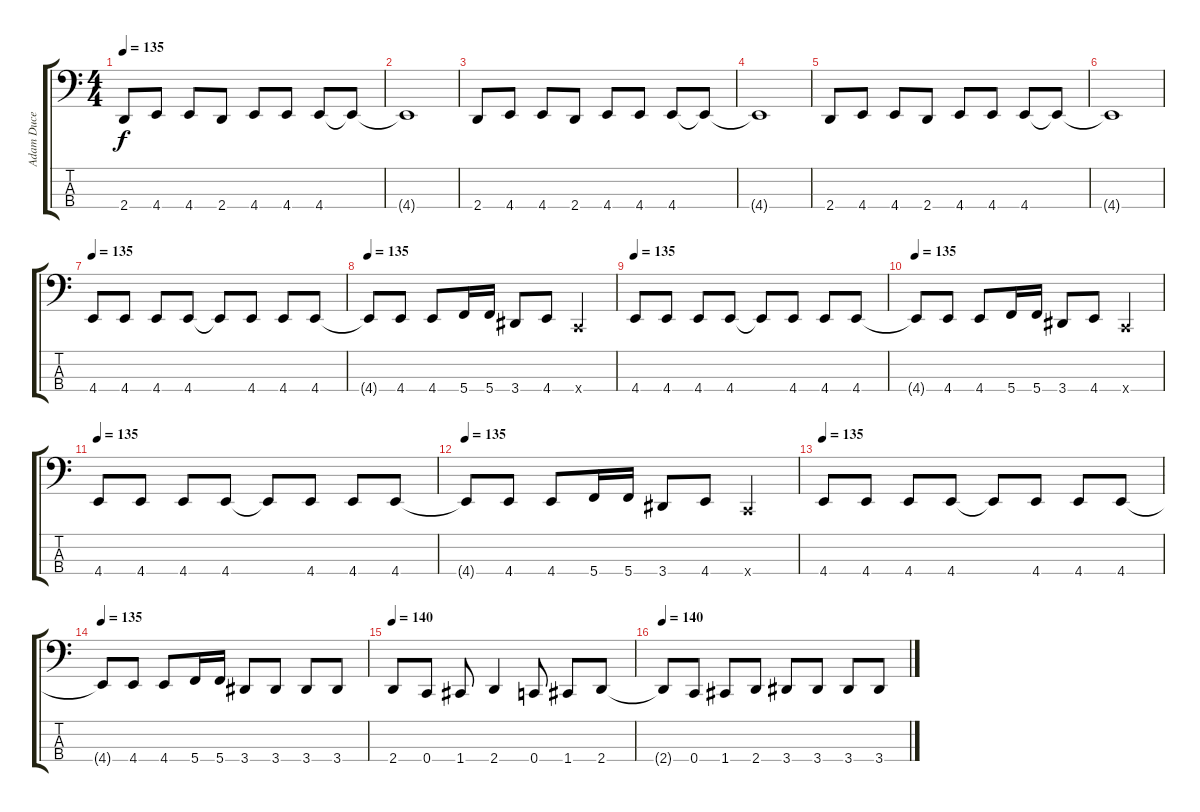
\track ("Adam Duce" "Adam Duce") {instrument electricbasspick}
\staff {score tabs}
\tuning (F2 C2 G1 C1) {hide}
\ts (4 4)
\tempo 135
\clef f4
\ks c
2.4.8{dy f} 4.4.8 4.4.8 2.4.8 4.4.8 4.4.8 4.4.8 4.4{t}.8 |
4.4{t}.1 |
2.4.8 4.4.8 4.4.8 2.4.8 4.4.8 4.4.8 4.4.8 4.4{t}.8 |
4.4{t}.1 |
2.4.8 4.4.8 4.4.8 2.4.8 4.4.8 4.4.8 4.4.8 4.4{t}.8 |
4.4{t}.1 |
\tempo 135
4.4.8 4.4.8 4.4.8 4.4.8 4.4{t}.8 4.4.8 4.4.8 4.4.8 |
\tempo 135
4.4{t}.8 4.4.8 4.4.8 5.4.16 5.4.16 3.4.8 4.4.8 0.4{x}.4 |
\tempo 135
4.4.8 4.4.8 4.4.8 4.4.8 4.4{t}.8 4.4.8 4.4.8 4.4.8 |
\tempo 135
4.4{t}.8 4.4.8 4.4.8 5.4.16 5.4.16 3.4.8 4.4.8 0.4{x}.4 |
\tempo 135
4.4.8 4.4.8 4.4.8 4.4.8 4.4{t}.8 4.4.8 4.4.8 4.4.8 |
\tempo 135
4.4{t}.8 4.4.8 4.4.8 5.4.16 5.4.16 3.4.8 4.4.8 0.4{x}.4 |
\tempo 128
\tempo 135
4.4.8 4.4.8 4.4.8 4.4.8 4.4{t}.8 4.4.8 4.4.8 4.4.8 |
\tempo 135
4.4{t}.8 4.4.8 4.4.8 5.4.16 5.4.16 3.4.8 3.4.8 3.4.8 3.4.8 |
\tempo 140
2.4.8 0.4.8 1.4.8 2.4.4 0.4.8 1.4.8 2.4.8 |
\tempo 140
2.4{t}.8 0.4.8 1.4.8 2.4.8 3.4.8 3.4.8 3.4.8 3.4.8
